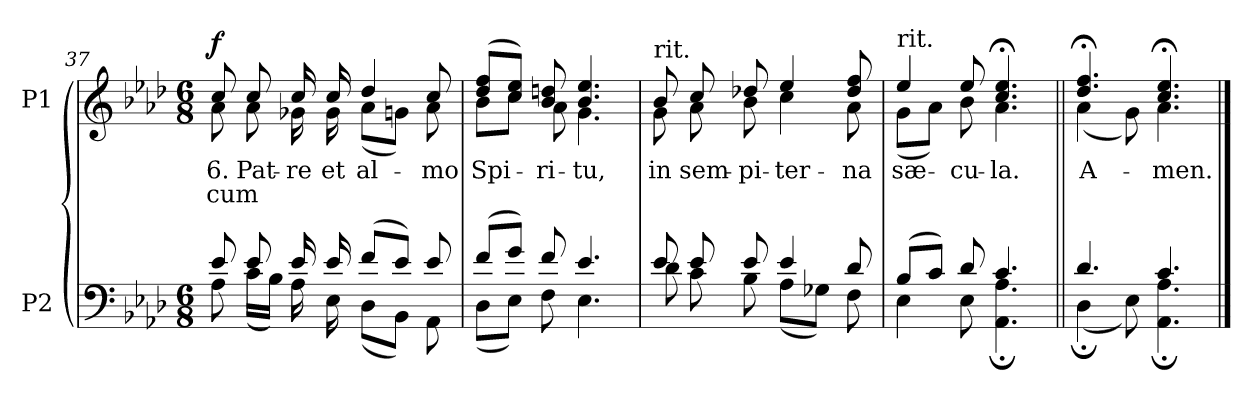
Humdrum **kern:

**kern	**kern	**text	**text	**dynam
*part2	*part1	*part1	*part1	*part1
*staff2	*staff1	*staff1	*staff1	*staff1
*I"P2	*I"P1	*	*	*
!!LO:LB:g=z
*clefF4	*clefG2	*	*	*
*k[b-e-a-d-]	*k[b-e-a-d-]	*	*	*
*A-:	*A-:	*	*	*
*M6/8	*M6/8	*	*	*
=37	=37	=37	=37	=37
*^	*	*	*	*
!	!	!	!LO:LY:b:color=#000000	!LO:LY:b:color=#000000	!
*	*	*^	*	*	*
8e-i/	8A-i\	8cci/	8a-i\	6.	cum	f
!	!	!	!	!LO:LY:b:color=#000000	!	!
8e-i/	(16ci\LL	8cci/	8a-i\	Pat-	.	.
.	16B-i\JJ)	.	.	.	.	.
!	!	!	!	!LO:LY:b:color=#000000	!	!
16e-i/	16A-i\	16cci/	16g-Xi\	-re	.	.
!	!	!	!	!LO:LY:b:color=#000000	!	!
16e-i/	16E-i\	16cci/	16g-i\	et	.	.
!	!	!	!	!LO:LY:b:color=#000000	!	!
(8fi/L	(8D-i\L	4dd-i/	(8a-i\L	al-	.	.
8e-i/J)	8BB-i\J)	.	8gni\J)	.	.	.
!	!	!	!	!LO:LY:b:color=#000000	!	!
8e-i/	8AA-i\	8cci/	8a-i\	-mo	.	.
=38	=38	=38	=38	=38	=38	=38
!	!	!	!	!LO:LY:b:color=#000000	!	!
(8fi/L	(8D-i\L	(8dd-i/ 8ffiL	8b-i\L	Spi-	.	.
8gi/J)	8E-i\J)	8cci/ 8ee-iJ)	8cci\J	.	.	.
!	!	!	!	!LO:LY:b:color=#000000	!	!
8fi/	8Fi\	8b-i/ 8ddni	8a-i\	-ri-	.	.
!	!	!	!	!LO:LY:b:color=#000000	!	!
4.e-i/	4.E-i\	4.b-i/ 4.ee-i	4.gi\	-tu,	.	.
=39	=39	=39	=39	=39	=39	=39
!	!	!LO:TX:t=rit.	!	!	!	!
!	!	!	!	!LO:LY:b:color=#000000	!	!
8e-i/	8d-i\	8b-i/	8gi\	in	.	.
!	!	!	!	!LO:LY:b:color=#000000	!	!
8e-i/	8ci\	8cci/	8a-i\	sem-	.	.
!	!	!	!	!LO:LY:b:color=#000000	!	!
8e-i/	8B-i\	8dd-Xi/	8b-i\	-pi-	.	.
!	!	!	!	!LO:LY:b:color=#000000	!	!
4e-i/	(8A-i\L	4ee-i/	4cci\	-ter-	.	.
.	8G-Xi\J)	.	.	.	.	.
!	!	!	!	!LO:LY:b:color=#000000	!	!
8d-i/	8Fi\	8dd-i/ 8ffi	8a-i\	-na	.	.
=40	=40	=40	=40	=40	=40	=40
!	!	!LO:TX:t=rit.	!	!	!	!
!	!	!	!	!LO:LY:b:color=#000000	!	!
(8B-i/L	4E-i\	4ee-i/	(8gi\L	sæ-	.	.
8ci/J)	.	.	8a-i\J)	.	.	.
!	!	!	!	!LO:LY:b:color=#000000	!	!
8d-i/	8E-i\	8ee-i/	8b-i\	-cu-	.	.
!	!	!	!	!LO:LY:b:color=#000000	!	!
4.ci/	4.AA-i\; 4.A-i;	4.cci/; 4.ee-i;	4.a-i\	-la.	.	.
=41||	=41||	=41||	=41||	=41||	=41||	=41||
!	!	!	!	!LO:LY:b:color=#000000	!	!
4.d-i/	(4D-;i\	4.dd-i/; 4.ffi;	(4a-i\	A-	.	.
.	8E-i\)	.	8gi\)	.	.	.
!	!	!	!	!LO:LY:b:color=#000000	!	!
4.ci/	4.AA-i\; 4.A-i;	4.cci/; 4.ee-i;	4.a-i\	-men.	.	.
*v	*v	*	*	*	*	*
*	*v	*v	*	*	*
==	==	==	==	==
*-	*-	*-	*-	*-
